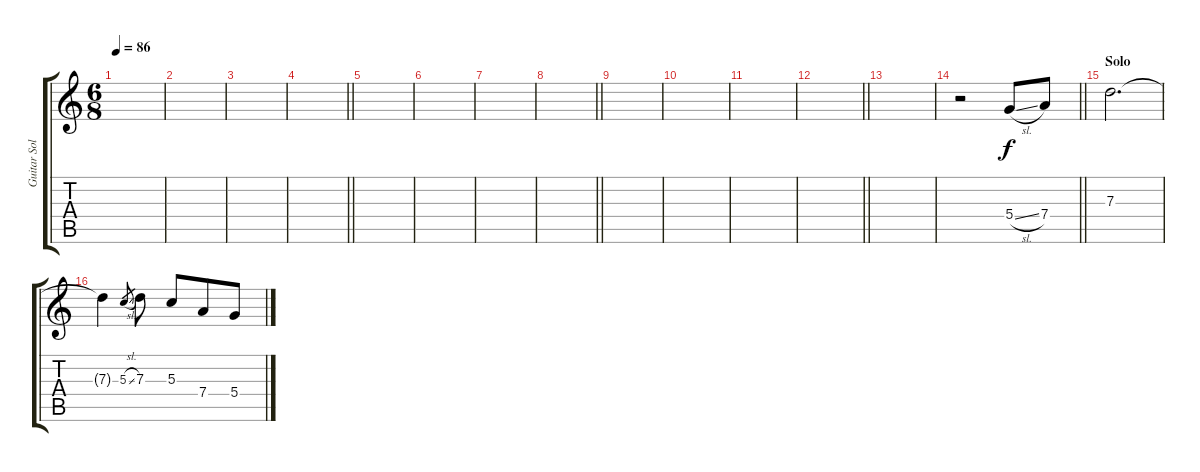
\track ("Guitar Solo" "Guitar Sol") {instrument acousticguitarnylon}
\staff {score tabs}
\tuning (E4 B3 G3 D3 A2 E2) {hide}
\ts (6 8)
\tempo 86
\clef g2
\ks c
|
|
|
\barLineRight lightlight
|
|
|
|
\barLineRight lightlight
|
|
|
|
\barLineRight lightlight
|
|
\barLineRight lightlight
r.2 5.4{sl}.8 7.4.8 |
\section ("" "Solo")
7.3.2{d} |
7.3{t}.4 5.3{sl}.8{gr} 7.3.8 5.3.8 7.4.8 5.4.8
